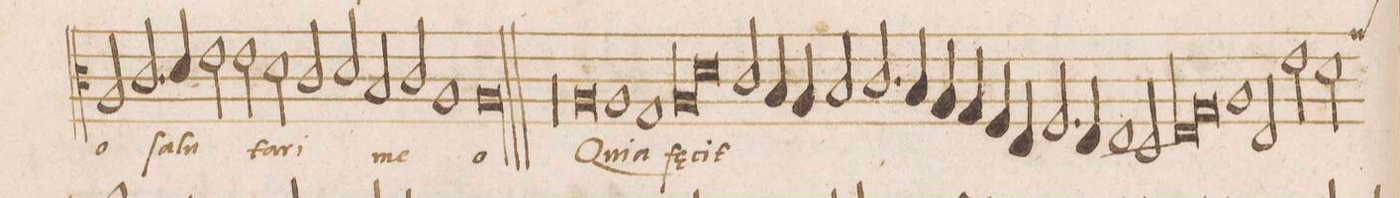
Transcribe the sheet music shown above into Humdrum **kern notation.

**kern	**text
*I"ALTVS	*
*clefC3	*
*k[]	*
*met(C|)	*
*M2/1	*
2A/	-o
2.c/	ſa-
4d/	-lu-
2e\	.
=24-	=24-
2e\	.
2d\	-ta-
2c/	-ri
2d/	.
=25-	=25-
2B/	me-
2c/	.
1A	.
=26-	=26-
0A\l	-o
=27||	=27||
00r	.
=28-	=28-
=29-	=29-
0A	Qui-
=30-	=30-
1A	-a
1G	.
=31-	=31-
*lig	*
1A	fae-
1d	.
*Xlig	*
=32-	=32-
2c/	-cit
4B/	.
4A/	.
2B/	.
2.c/	.
=33-	=33-
4B/	.
4A/	.
4G/	.
4F/	.
4E/	.
2.F/	.
=34-	=34-
4E/	.
1E	.
2D/	.
=35-	=35-
*lig	*
1E	.
1G	.
*Xlig	*
=36-	=36-
1A	.
2E/	.
2e\	.
=37-	=37-
2d\	.
*custos:g	*
*-	*-
